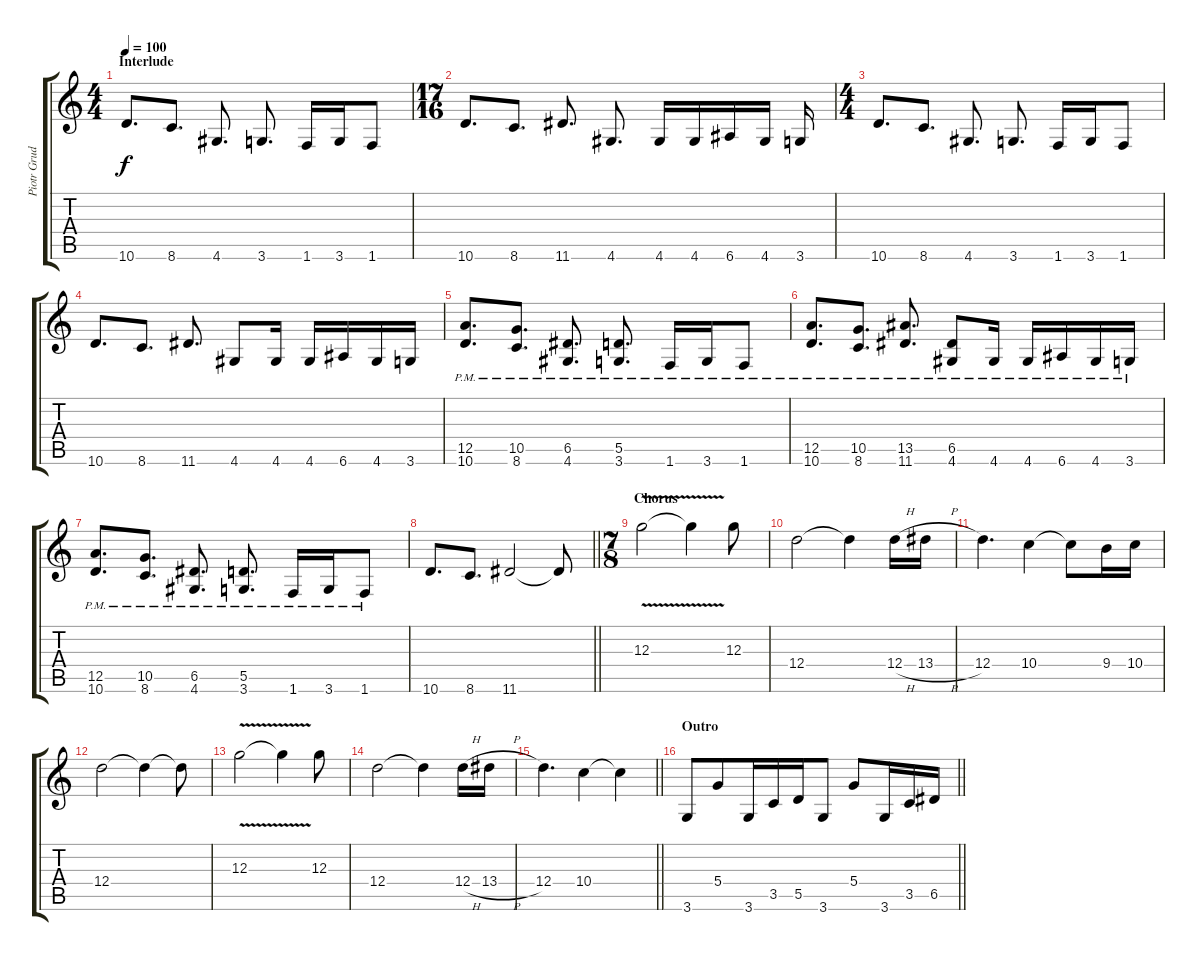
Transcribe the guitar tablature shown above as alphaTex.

\track ("Piotr Grudzinski" "Piotr Grud") {instrument acousticguitarsteel}
\staff {score tabs}
\tuning (E4 B3 G3 D3 A2 E2) {hide}
\ts (4 4)
\section ("" "Interlude")
\tempo 100
\clef g2
\ks c
10.6.8{d dy f} 8.6.8{d} 4.6.8{d} 3.6.8{d} 1.6.16 3.6.16 1.6.8 |
\ts (17 16)
10.6.8{d} 8.6.8{d} 11.6.8{d} 4.6.8{d} 4.6.16 4.6.16 6.6.16 4.6.16 3.6.16 |
\ts (4 4)
10.6.8{d} 8.6.8{d} 4.6.8{d} 3.6.8{d} 1.6.16 3.6.16 1.6.8 |
10.6.8{d} 8.6.8{d} 11.6.8{d} 4.6.8 4.6.16 4.6.16 6.6.16 4.6.16 3.6.16 |
(12.5{pm} 10.6{pm}).8{d} (10.5{pm} 8.6{pm}).8{d} (6.5{pm} 4.6{pm}).8{d} (5.5{pm} 3.6{pm}).8{d} 1.6{pm}.16 3.6{pm}.16 1.6{pm}.8 |
(12.5{pm} 10.6{pm}).8{d} (10.5{pm} 8.6{pm}).8{d} (13.5{pm} 11.6{pm}).8{d} (6.5{pm} 4.6{pm}).8 4.6{pm}.16 4.6{pm}.16 6.6{pm}.16 4.6{pm}.16 3.6{pm}.16 |
(12.5{pm} 10.6{pm}).8{d} (10.5{pm} 8.6{pm}).8{d} (6.5{pm} 4.6{pm}).8{d} (5.5{pm} 3.6{pm}).8{d} 1.6{pm}.16 3.6{pm}.16 1.6{pm}.8 |
\barLineRight lightlight
10.6.8{d} 8.6.8{d} 11.6.2 11.6{t}.8 |
\ts (7 8)
\section ("" "Chorus")
12.3{v}.2 12.3{t}.4 12.3.8 |
12.4.2 12.4{t}.4 12.4{h}.16 13.4{h}.16 |
12.4.4{d} 10.4.4 10.4{t}.8 9.4.16 10.4.16 |
12.4.2 12.4{t}.4 12.4{t}.8 |
12.3{v}.2 12.3{t}.4 12.3.8 |
12.4.2 12.4{t}.4 12.4{h}.16 13.4{h}.16 |
\barLineRight lightlight
12.4.4{d} 10.4.4 10.4{t}.4 |
\section ("" "Outro")
\barLineRight lightlight
3.6.8 5.4.8 3.6.16 3.5.16 5.5.16 3.6.8 5.4.8 3.6.16 3.5.16 6.5.16
